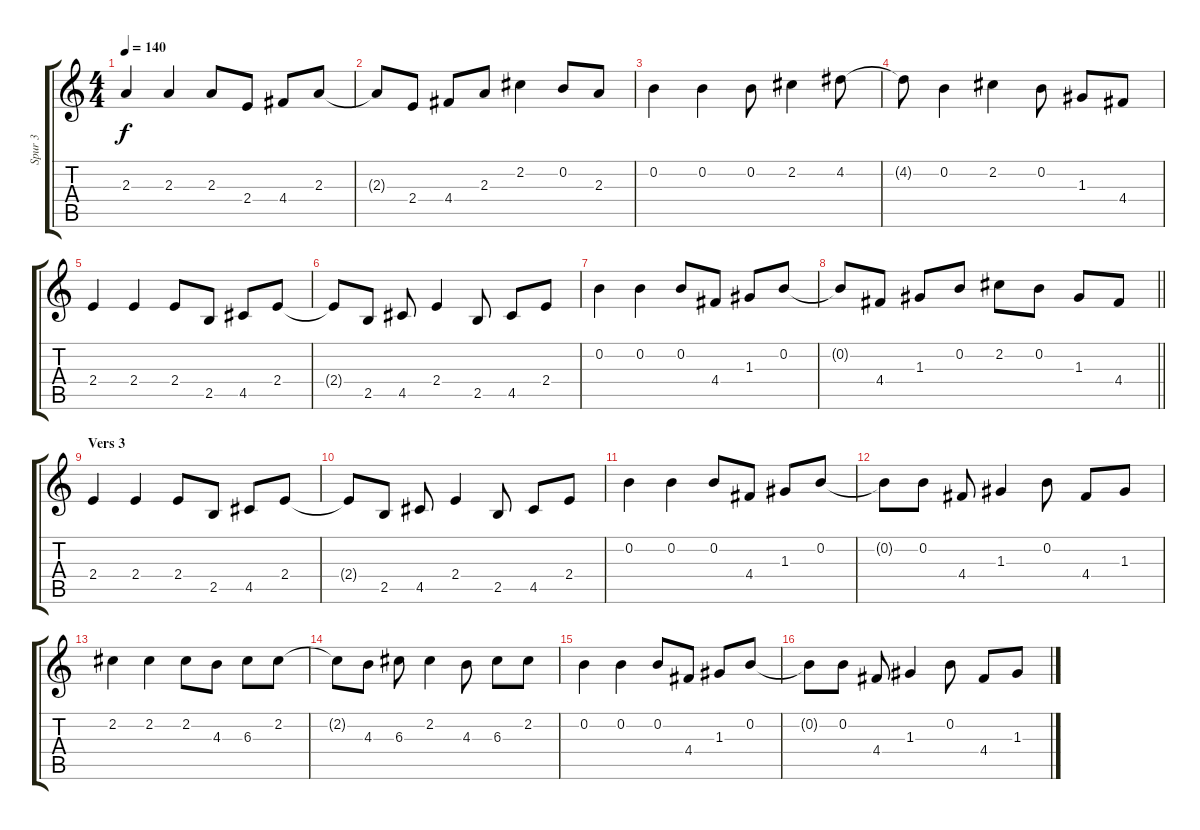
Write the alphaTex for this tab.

\track ("Spur 3" "Spur 3") {instrument overdrivenguitar}
\staff {score tabs}
\tuning (E4 B3 G3 D3 A2 E2) {hide}
\ts (4 4)
\tempo 140
\clef g2
\ks c
2.3.4{dy f} 2.3.4 2.3.8 2.4.8 4.4.8 2.3.8 |
2.3{t}.8 2.4.8 4.4.8 2.3.8 2.2.4 0.2.8 2.3.8 |
0.2.4 0.2.4 0.2.8 2.2.4 4.2.8 |
4.2{t}.8 0.2.4 2.2.4 0.2.8 1.3.8 4.4.8 |
2.4.4 2.4.4 2.4.8 2.5.8 4.5.8 2.4.8 |
2.4{t}.8 2.5.8 4.5.8 2.4.4 2.5.8 4.5.8 2.4.8 |
0.2.4 0.2.4 0.2.8 4.4.8 1.3.8 0.2.8 |
\barLineRight lightlight
0.2{t}.8 4.4.8 1.3.8 0.2.8 2.2.8 0.2.8 1.3.8 4.4.8 |
\section ("" "Vers 3")
2.4.4 2.4.4 2.4.8 2.5.8 4.5.8 2.4.8 |
2.4{t}.8 2.5.8 4.5.8 2.4.4 2.5.8 4.5.8 2.4.8 |
0.2.4 0.2.4 0.2.8 4.4.8 1.3.8 0.2.8 |
0.2{t}.8 0.2.8 4.4.8 1.3.4 0.2.8 4.4.8 1.3.8 |
2.2.4 2.2.4 2.2.8 4.3.8 6.3.8 2.2.8 |
2.2{t}.8 4.3.8 6.3.8 2.2.4 4.3.8 6.3.8 2.2.8 |
0.2.4 0.2.4 0.2.8 4.4.8 1.3.8 0.2.8 |
0.2{t}.8 0.2.8 4.4.8 1.3.4 0.2.8 4.4.8 1.3.8
